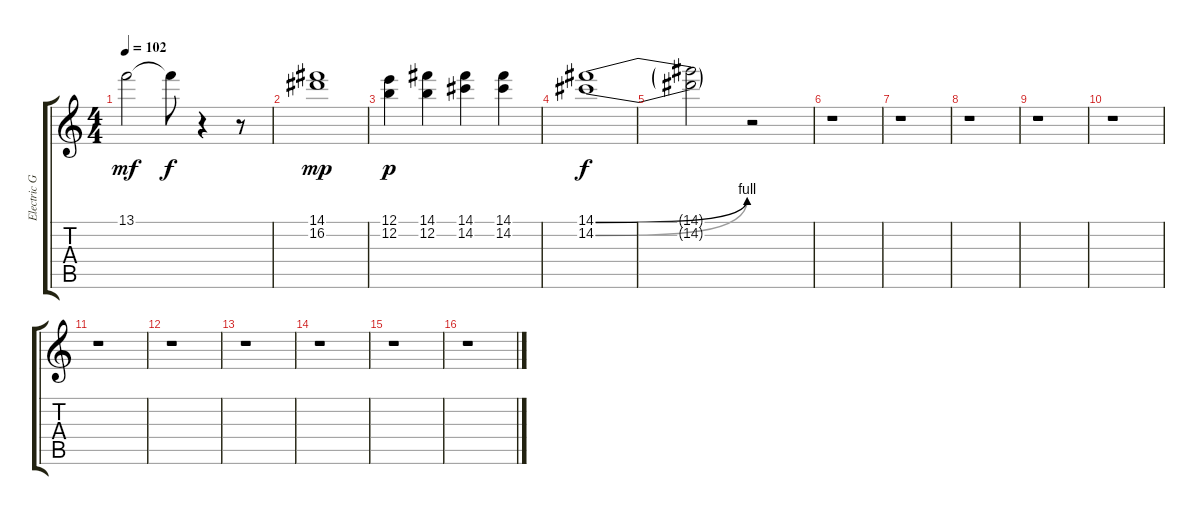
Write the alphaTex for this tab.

\track ("Electric Guitar 2" "Electric G") {instrument overdrivenguitar}
\staff {score tabs}
\tuning (E4 B3 G3 D3 A2 E2) {hide}
\ts (4 4)
\tempo 102
\clef g2
\ks c
13.1.2{dy mf} 13.1{t}.8{dy f} r.4 r.8 |
(14.1 16.2).1{dy mp} |
(12.1 12.2).4{dy p} (14.1 12.2).4 (14.1 14.2).4 (14.1 14.2).4 |
(14.1{be (bend 0 0 60 4)} 14.2{be (bend 0 0 60 4)}).1{dy f volume 0} |
(14.1{t} 14.2{t}).2 r.2 |
r.1 |
r.1 |
r.1 |
r.1 |
r.1 |
r.1 |
r.1 |
r.1 |
r.1 |
r.1 |
r.1
